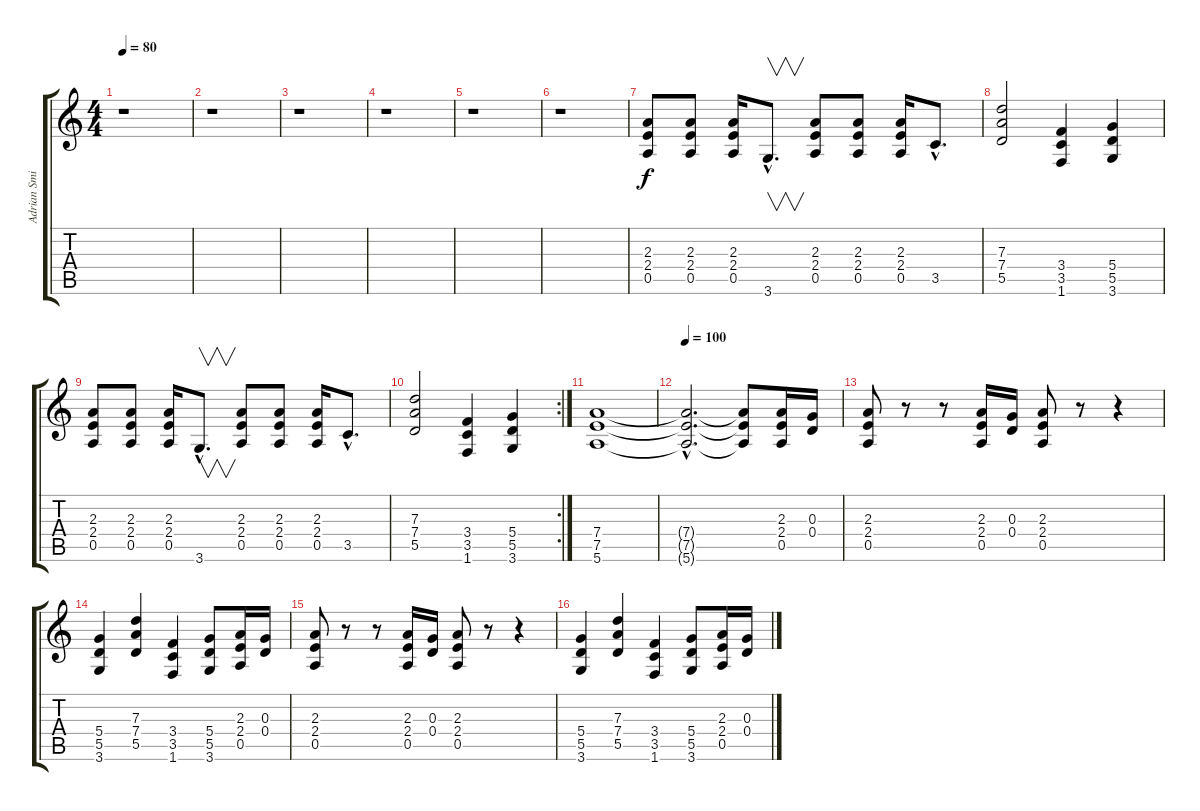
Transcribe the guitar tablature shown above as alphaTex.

\track ("Adrian Smith" "Adrian Smi") {instrument distortionguitar}
\staff {score tabs}
\tuning (E4 B3 G3 D3 A2 E2) {hide}
\ts (4 4)
\tempo 80
\clef g2
\ks c
r.1{dy f} |
r.1 |
r.1 |
r.1 |
r.1 |
r.1 |
(2.3 2.4 0.5).8 (2.3 2.4 0.5).8 (2.3 2.4 0.5).16 3.6{hac}.8{v d} (2.3 2.4 0.5).8 (2.3 2.4 0.5).8 (2.3 2.4 0.5).16 3.5{hac}.8{d} |
(7.3 7.4 5.5).2 (3.4 3.5 1.6).4 (5.4 5.5 3.6).4 |
(2.3 2.4 0.5).8 (2.3 2.4 0.5).8 (2.3 2.4 0.5).16 3.6{hac}.8{v d} (2.3 2.4 0.5).8 (2.3 2.4 0.5).8 (2.3 2.4 0.5).16 3.5{hac}.8{d} |
\rc 2
(7.3 7.4 5.5).2 (3.4 3.5 1.6).4 (5.4 5.5 3.6).4 |
(7.4 7.5 5.6).1 |
\tempo 100
(7.4{hac t} 7.5{hac t} 5.6{hac t}).2{d} (7.4{t} 7.5{t} 5.6{t}).8 (2.3 2.4 0.5).16 (0.3 0.4).16 |
(2.3 2.4 0.5).8 r.8 r.8 (2.3 2.4 0.5).16 (0.3 0.4).16 (2.3 2.4 0.5).8 r.8 r.4 |
(5.4 5.5 3.6).4 (7.3 7.4 5.5).4 (3.4 3.5 1.6).4 (5.4 5.5 3.6).8 (2.3 2.4 0.5).16 (0.3 0.4).16 |
(2.3 2.4 0.5).8 r.8 r.8 (2.3 2.4 0.5).16 (0.3 0.4).16 (2.3 2.4 0.5).8 r.8 r.4 |
(5.4 5.5 3.6).4 (7.3 7.4 5.5).4 (3.4 3.5 1.6).4 (5.4 5.5 3.6).8 (2.3 2.4 0.5).16 (0.3 0.4).16
